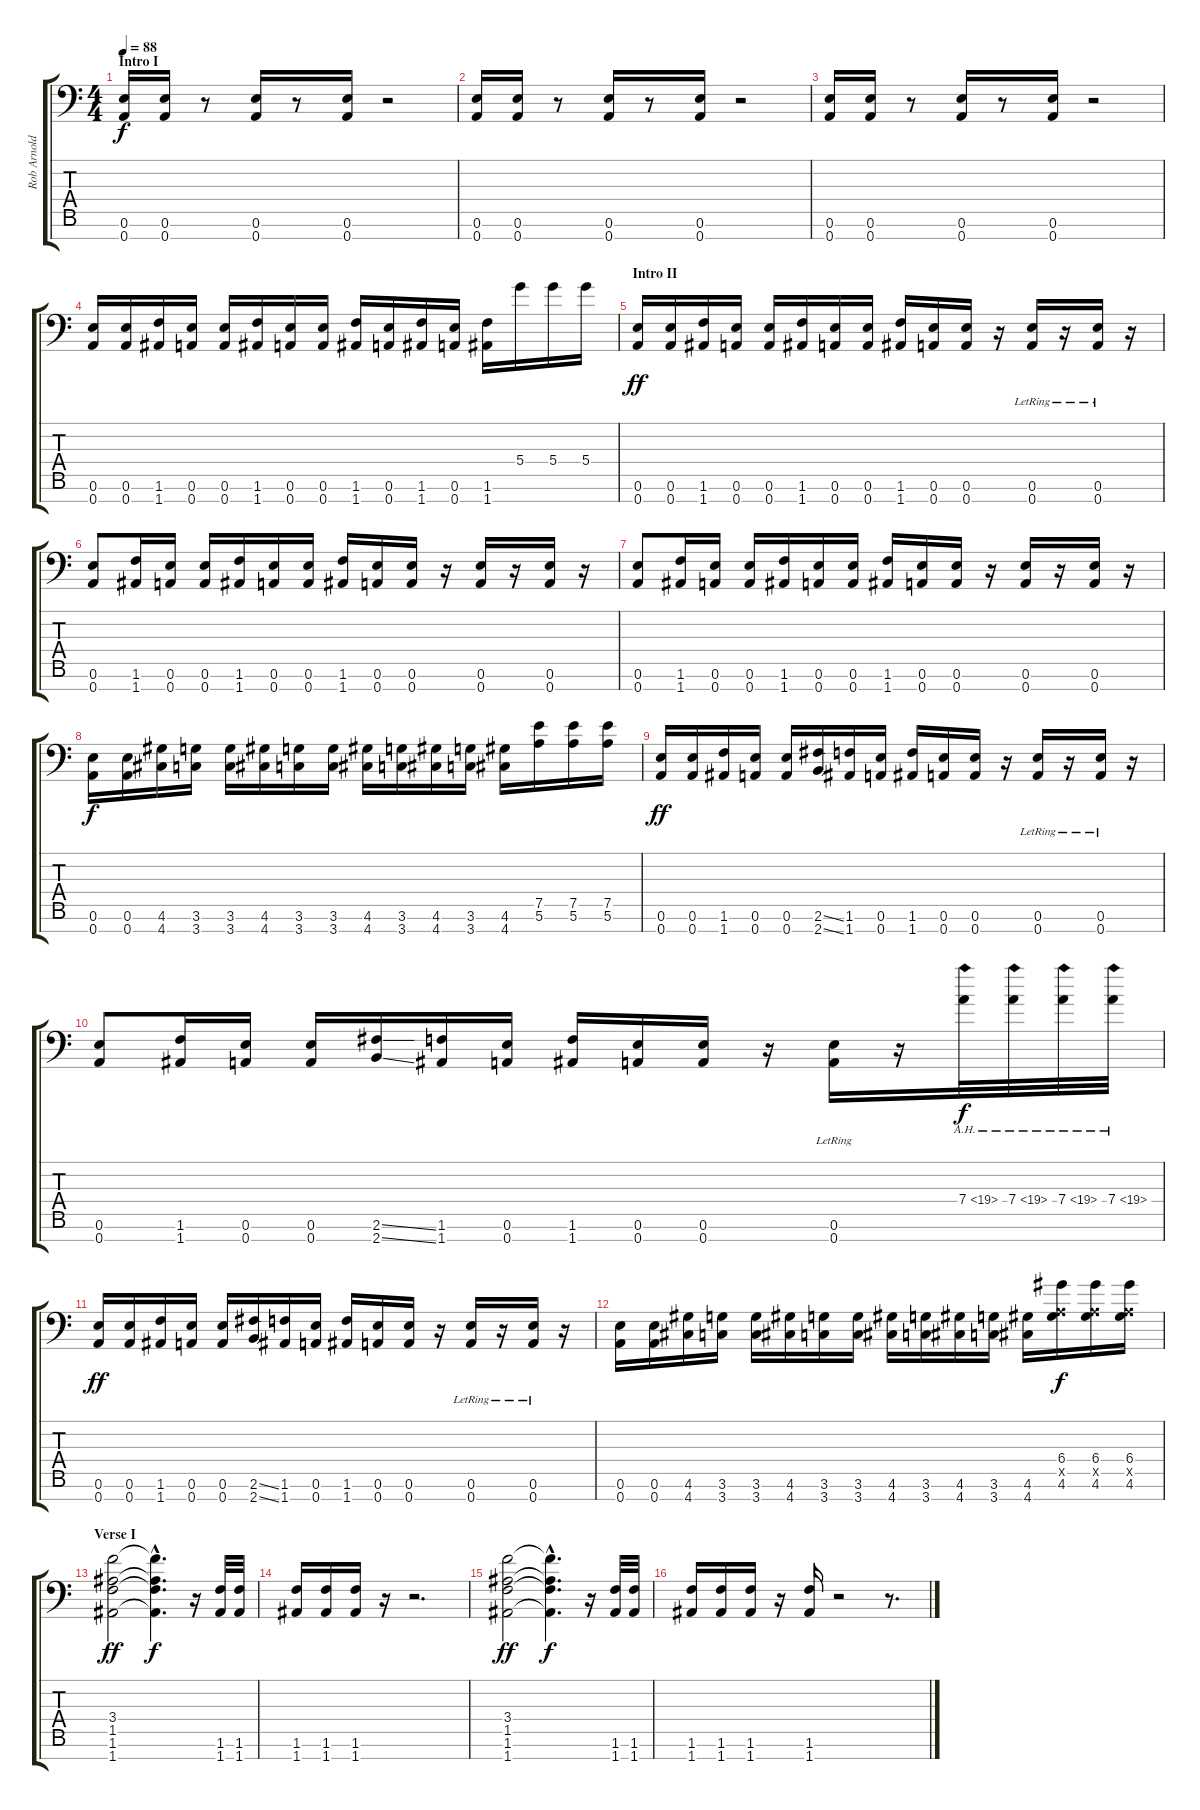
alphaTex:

\track ("Rob Arnold" "Rob Arnold") {instrument overdrivenguitar}
\staff {score tabs}
\tuning (E4 B3 G3 D3 A2 E2 A1) {hide}
\ts (4 4)
\section ("" "Intro I")
\tempo 88
\clef f4
\ks c
(0.6 0.7).16{dy f instrument overdrivenguitar} (0.6 0.7).16 r.8 (0.6 0.7).16 r.8 (0.6 0.7).16 r.2 |
(0.6 0.7).16 (0.6 0.7).16 r.8 (0.6 0.7).16 r.8 (0.6 0.7).16 r.2 |
(0.6 0.7).16 (0.6 0.7).16 r.8 (0.6 0.7).16 r.8 (0.6 0.7).16 r.2 |
(0.6 0.7).16 (0.6 0.7).16 (1.6 1.7).16 (0.6 0.7).16 (0.6 0.7).16 (1.6 1.7).16 (0.6 0.7).16 (0.6 0.7).16 (1.6 1.7).16 (0.6 0.7).16 (1.6 1.7).16 (0.6 0.7).16 (1.6 1.7).16 5.4.16 5.4.16 5.4.16 |
\section ("" "Intro II")
(0.6 0.7).16{dy ff} (0.6 0.7).16 (1.6 1.7).16 (0.6 0.7).16 (0.6 0.7).16 (1.6 1.7).16 (0.6 0.7).16 (0.6 0.7).16 (1.6 1.7).16 (0.6 0.7).16 (0.6 0.7).16 r.16 (0.6{lr} 0.7{lr}).16 r.16 (0.6{lr} 0.7{lr}).16 r.16 |
(0.6 0.7).8 (1.6 1.7).16 (0.6 0.7).16 (0.6 0.7).16 (1.6 1.7).16 (0.6 0.7).16 (0.6 0.7).16 (1.6 1.7).16 (0.6 0.7).16 (0.6 0.7).16 r.16 (0.6 0.7).16 r.16 (0.6 0.7).16 r.16 |
(0.6 0.7).8 (1.6 1.7).16 (0.6 0.7).16 (0.6 0.7).16 (1.6 1.7).16 (0.6 0.7).16 (0.6 0.7).16 (1.6 1.7).16 (0.6 0.7).16 (0.6 0.7).16 r.16 (0.6 0.7).16 r.16 (0.6 0.7).16 r.16 |
(0.6 0.7).16{dy f} (0.6 0.7).16 (4.6 4.7).16 (3.6 3.7).16 (3.6 3.7).16 (4.6 4.7).16 (3.6 3.7).16 (3.6 3.7).16 (4.6 4.7).16 (3.6 3.7).16 (4.6 4.7).16 (3.6 3.7).16 (4.6 4.7).16 (7.5 5.6).16 (7.5 5.6).16 (7.5 5.6).16 |
(0.6 0.7).16{dy ff} (0.6 0.7).16 (1.6 1.7).16 (0.6 0.7).16 (0.6 0.7).16 (2.6{ss} 2.7{ss}).16 (1.6 1.7).16 (0.6 0.7).16 (1.6 1.7).16 (0.6 0.7).16 (0.6 0.7).16 r.16 (0.6{lr} 0.7{lr}).16 r.16 (0.6{lr} 0.7{lr}).16 r.16 |
(0.6 0.7).8 (1.6 1.7).16 (0.6 0.7).16 (0.6 0.7).16 (2.6{ss} 2.7{ss}).16 (1.6 1.7).16 (0.6 0.7).16 (1.6 1.7).16 (0.6 0.7).16 (0.6 0.7).16 r.16 (0.6{lr} 0.7{lr}).16 r.16 7.4{ah 12}.32{dy f} 7.4{ah 12}.32 7.4{ah 12}.32 7.4{ah 12}.32 |
(0.6 0.7).16{dy ff} (0.6 0.7).16 (1.6 1.7).16 (0.6 0.7).16 (0.6 0.7).16 (2.6{ss} 2.7{ss}).16 (1.6 1.7).16 (0.6 0.7).16 (1.6 1.7).16 (0.6 0.7).16 (0.6 0.7).16 r.16 (0.6{lr} 0.7{lr}).16 r.16 (0.6{lr} 0.7{lr}).16 r.16 |
(0.6 0.7).16 (0.6 0.7).16 (4.6 4.7).16 (3.6 3.7).16 (3.6 3.7).16 (4.6 4.7).16 (3.6 3.7).16 (3.6 3.7).16 (4.6 4.7).16 (3.6 3.7).16 (4.6 4.7).16 (3.6 3.7).16 (4.6 4.7).16 (6.4 0.5{x} 4.6).16{dy f} (6.4 0.5{x} 4.6).16 (6.4 0.5{x} 4.6).16 |
\section ("" "Verse I")
(3.4 1.5 1.6 1.7).2{dy ff} (3.4{hac t} 1.5{hac t} 1.6{hac t} 1.7{hac t}).4{d dy f} r.16 (1.6 1.7).32 (1.6 1.7).32 |
(1.6 1.7).16 (1.6 1.7).16 (1.6 1.7).16 r.16 r.2{d} |
(3.4 1.5 1.6 1.7).2{dy ff} (3.4{hac t} 1.5{hac t} 1.6{hac t} 1.7{hac t}).4{d dy f} r.16 (1.6 1.7).32 (1.6 1.7).32 |
(1.6 1.7).16 (1.6 1.7).16 (1.6 1.7).16 r.16 (1.6 1.7).16 r.2 r.8{d}
